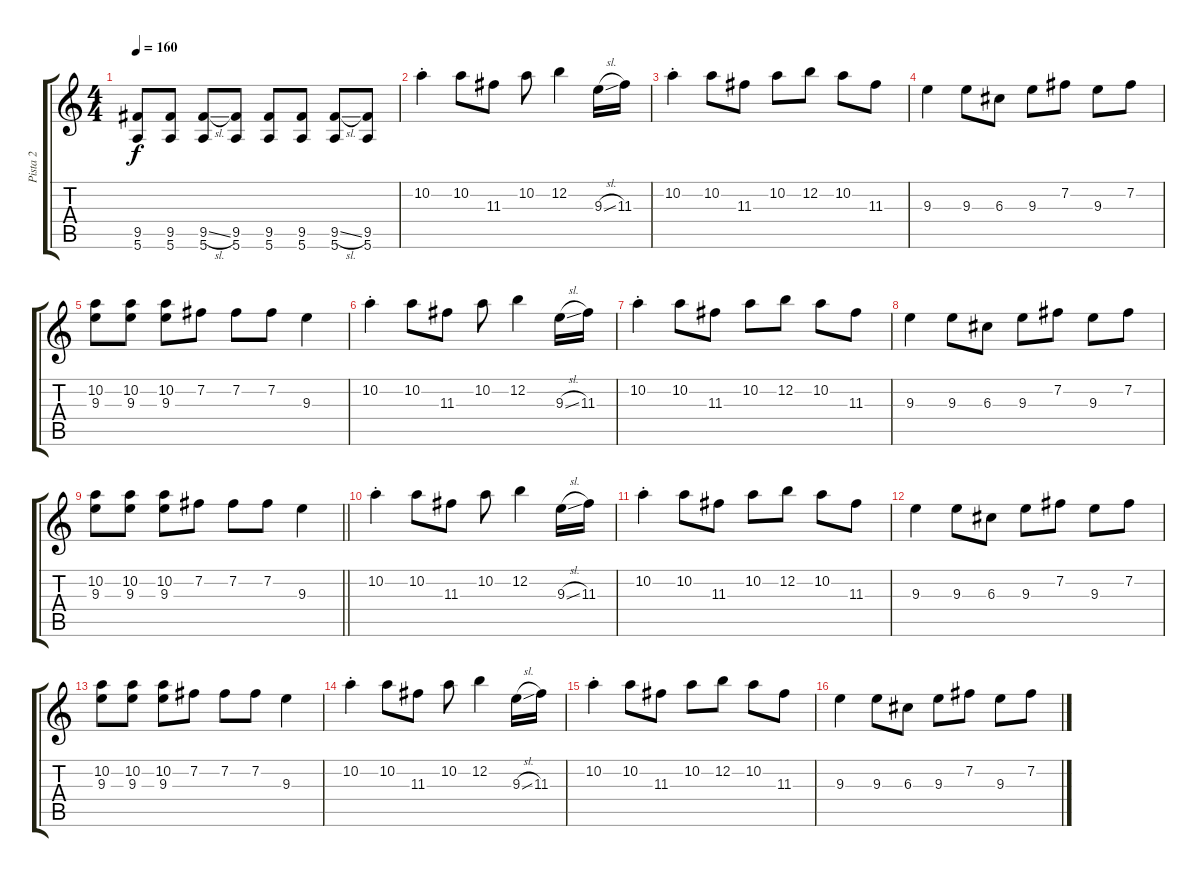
\track ("Pista 2" "Pista 2") {instrument overdrivenguitar}
\staff {score tabs}
\tuning (E4 B3 G3 D3 A2 E2) {hide}
\ts (4 4)
\tempo 160
\clef g2
\ks c
(9.5 5.6).8{dy f} (9.5 5.6).8 (9.5{sl} 5.6).8 (9.5 5.6).8 (9.5 5.6).8 (9.5 5.6).8 (9.5{sl} 5.6).8 (9.5 5.6).8 |
10.2{st}.4 10.2.8 11.3.8 10.2.8 12.2.4 9.3{sl}.16 11.3.16 |
10.2{st}.4 10.2.8 11.3.8 10.2.8 12.2.8 10.2.8 11.3.8 |
9.3.4 9.3.8 6.3.8 9.3.8 7.2.8 9.3.8 7.2.8 |
(10.2 9.3).8 (10.2 9.3).8 (10.2 9.3).8 7.2.8 7.2.8 7.2.8 9.3.4 |
10.2{st}.4 10.2.8 11.3.8 10.2.8 12.2.4 9.3{sl}.16 11.3.16 |
10.2{st}.4 10.2.8 11.3.8 10.2.8 12.2.8 10.2.8 11.3.8 |
9.3.4 9.3.8 6.3.8 9.3.8 7.2.8 9.3.8 7.2.8 |
\barLineRight lightlight
(10.2 9.3).8 (10.2 9.3).8 (10.2 9.3).8 7.2.8 7.2.8 7.2.8 9.3.4 |
10.2{st}.4 10.2.8 11.3.8 10.2.8 12.2.4 9.3{sl}.16 11.3.16 |
10.2{st}.4 10.2.8 11.3.8 10.2.8 12.2.8 10.2.8 11.3.8 |
9.3.4 9.3.8 6.3.8 9.3.8 7.2.8 9.3.8 7.2.8 |
(10.2 9.3).8 (10.2 9.3).8 (10.2 9.3).8 7.2.8 7.2.8 7.2.8 9.3.4 |
10.2{st}.4 10.2.8 11.3.8 10.2.8 12.2.4 9.3{sl}.16 11.3.16 |
10.2{st}.4 10.2.8 11.3.8 10.2.8 12.2.8 10.2.8 11.3.8 |
9.3.4 9.3.8 6.3.8 9.3.8 7.2.8 9.3.8 7.2.8
